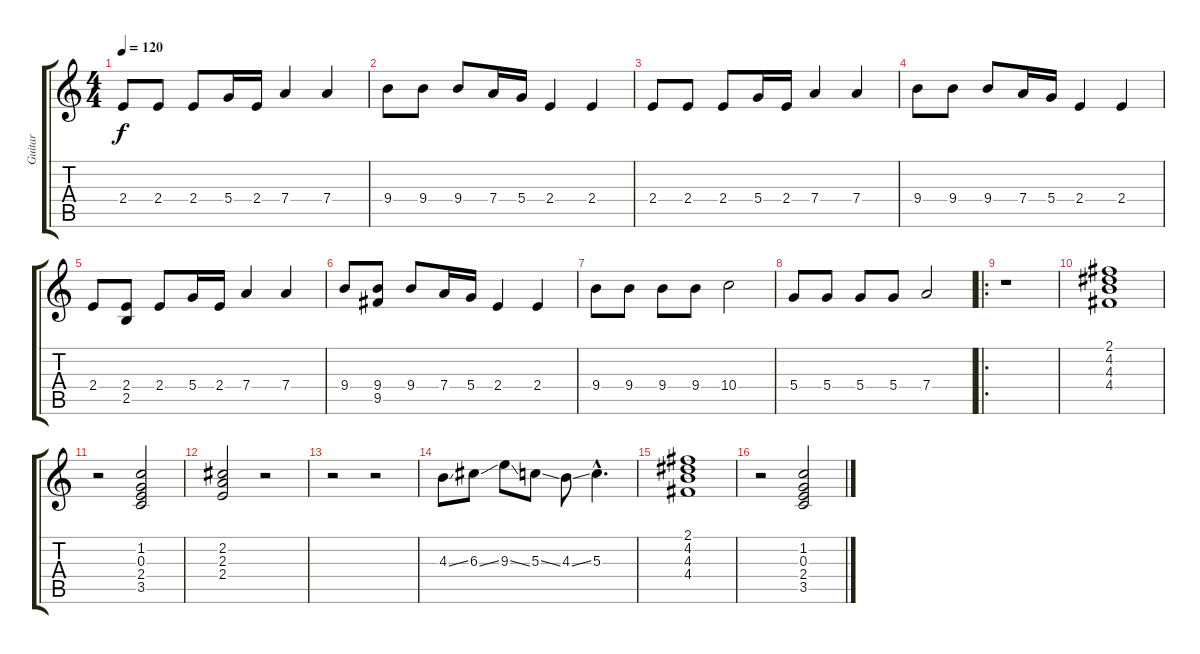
\track ("Guitar" "Guitar") {instrument acousticguitarnylon}
\staff {score tabs}
\tuning (E4 B3 G3 D3 A2 E2) {hide}
\ts (4 4)
\tempo 120
\clef g2
\ks c
2.4.8{dy f instrument acousticguitarnylon} 2.4.8 2.4.8 5.4.16 2.4.16 7.4.4 7.4.4 |
9.4.8 9.4.8 9.4.8 7.4.16 5.4.16 2.4.4 2.4.4 |
2.4.8 2.4.8 2.4.8 5.4.16 2.4.16 7.4.4 7.4.4 |
9.4.8 9.4.8 9.4.8 7.4.16 5.4.16 2.4.4 2.4.4 |
2.4.8 (2.4 2.5).8 2.4.8 5.4.16 2.4.16 7.4.4 7.4.4 |
9.4.8 (9.4 9.5).8 9.4.8 7.4.16 5.4.16 2.4.4 2.4.4 |
9.4.8 9.4.8 9.4.8 9.4.8 10.4.2 |
5.4.8 5.4.8 5.4.8 5.4.8 7.4.2 |
\ro
r.1 |
(2.1 4.2 4.3 4.4).1 |
r.2 (1.2 0.3 2.4 3.5).2 |
(2.2 2.3 2.4).2 r.2 |
r.2 r.2 |
4.3{ss}.8 6.3{ss}.8 9.3{ss}.8 5.3{ss}.8 4.3{ss}.8 5.3{hac}.4{d} |
(2.1 4.2 4.3 4.4).1 |
r.2 (1.2 0.3 2.4 3.5).2
